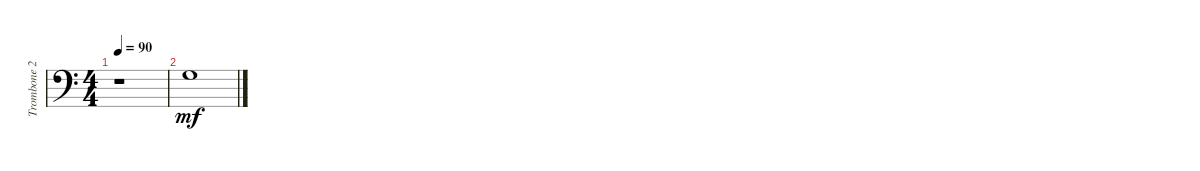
\track ("Trombone 2" "Trombone 2") {instrument trombone}
\staff {score}
\tuning (E4 B3 G3 D3 A2 E2 B1) {hide}
\ts (4 4)
\tempo 90
\clef f4
\ks c
r.1{dy mf} |
0.3.1
